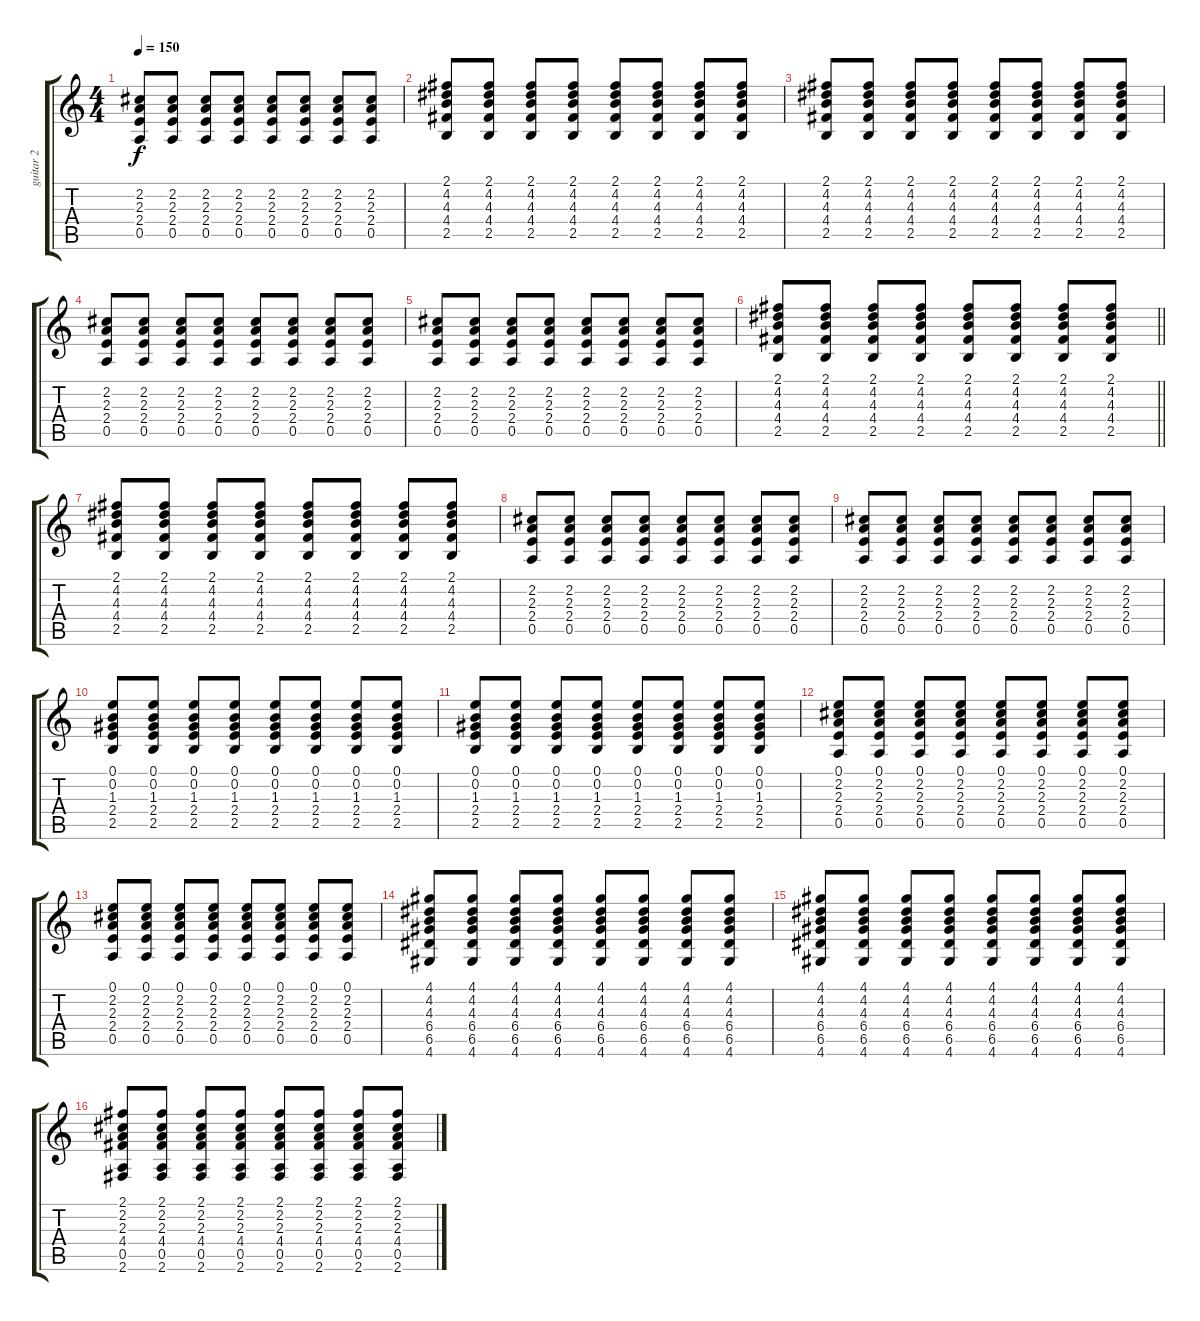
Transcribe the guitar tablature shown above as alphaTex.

\track ("guitar 2" "guitar 2") {instrument electricguitarclean}
\staff {score tabs}
\tuning (E4 B3 G3 D3 A2 E2) {hide}
\ts (4 4)
\tempo 150
\clef g2
\ks c
(2.2 2.3 2.4 0.5).8{dy f} (2.2 2.3 2.4 0.5).8 (2.2 2.3 2.4 0.5).8 (2.2 2.3 2.4 0.5).8 (2.2 2.3 2.4 0.5).8 (2.2 2.3 2.4 0.5).8 (2.2 2.3 2.4 0.5).8 (2.2 2.3 2.4 0.5).8 |
(2.1 4.2 4.3 4.4 2.5).8 (2.1 4.2 4.3 4.4 2.5).8 (2.1 4.2 4.3 4.4 2.5).8 (2.1 4.2 4.3 4.4 2.5).8 (2.1 4.2 4.3 4.4 2.5).8 (2.1 4.2 4.3 4.4 2.5).8 (2.1 4.2 4.3 4.4 2.5).8 (2.1 4.2 4.3 4.4 2.5).8 |
(2.1 4.2 4.3 4.4 2.5).8 (2.1 4.2 4.3 4.4 2.5).8 (2.1 4.2 4.3 4.4 2.5).8 (2.1 4.2 4.3 4.4 2.5).8 (2.1 4.2 4.3 4.4 2.5).8 (2.1 4.2 4.3 4.4 2.5).8 (2.1 4.2 4.3 4.4 2.5).8 (2.1 4.2 4.3 4.4 2.5).8 |
(2.2 2.3 2.4 0.5).8 (2.2 2.3 2.4 0.5).8 (2.2 2.3 2.4 0.5).8 (2.2 2.3 2.4 0.5).8 (2.2 2.3 2.4 0.5).8 (2.2 2.3 2.4 0.5).8 (2.2 2.3 2.4 0.5).8 (2.2 2.3 2.4 0.5).8 |
(2.2 2.3 2.4 0.5).8 (2.2 2.3 2.4 0.5).8 (2.2 2.3 2.4 0.5).8 (2.2 2.3 2.4 0.5).8 (2.2 2.3 2.4 0.5).8 (2.2 2.3 2.4 0.5).8 (2.2 2.3 2.4 0.5).8 (2.2 2.3 2.4 0.5).8 |
\barLineRight lightlight
(2.1 4.2 4.3 4.4 2.5).8 (2.1 4.2 4.3 4.4 2.5).8 (2.1 4.2 4.3 4.4 2.5).8 (2.1 4.2 4.3 4.4 2.5).8 (2.1 4.2 4.3 4.4 2.5).8 (2.1 4.2 4.3 4.4 2.5).8 (2.1 4.2 4.3 4.4 2.5).8 (2.1 4.2 4.3 4.4 2.5).8 |
(2.1 4.2 4.3 4.4 2.5).8 (2.1 4.2 4.3 4.4 2.5).8 (2.1 4.2 4.3 4.4 2.5).8 (2.1 4.2 4.3 4.4 2.5).8 (2.1 4.2 4.3 4.4 2.5).8 (2.1 4.2 4.3 4.4 2.5).8 (2.1 4.2 4.3 4.4 2.5).8 (2.1 4.2 4.3 4.4 2.5).8 |
(2.2 2.3 2.4 0.5).8 (2.2 2.3 2.4 0.5).8 (2.2 2.3 2.4 0.5).8 (2.2 2.3 2.4 0.5).8 (2.2 2.3 2.4 0.5).8 (2.2 2.3 2.4 0.5).8 (2.2 2.3 2.4 0.5).8 (2.2 2.3 2.4 0.5).8 |
(2.2 2.3 2.4 0.5).8 (2.2 2.3 2.4 0.5).8 (2.2 2.3 2.4 0.5).8 (2.2 2.3 2.4 0.5).8 (2.2 2.3 2.4 0.5).8 (2.2 2.3 2.4 0.5).8 (2.2 2.3 2.4 0.5).8 (2.2 2.3 2.4 0.5).8 |
(0.1 0.2 1.3 2.4 2.5).8 (0.1 0.2 1.3 2.4 2.5).8 (0.1 0.2 1.3 2.4 2.5).8 (0.1 0.2 1.3 2.4 2.5).8 (0.1 0.2 1.3 2.4 2.5).8 (0.1 0.2 1.3 2.4 2.5).8 (0.1 0.2 1.3 2.4 2.5).8 (0.1 0.2 1.3 2.4 2.5).8 |
(0.1 0.2 1.3 2.4 2.5).8 (0.1 0.2 1.3 2.4 2.5).8 (0.1 0.2 1.3 2.4 2.5).8 (0.1 0.2 1.3 2.4 2.5).8 (0.1 0.2 1.3 2.4 2.5).8 (0.1 0.2 1.3 2.4 2.5).8 (0.1 0.2 1.3 2.4 2.5).8 (0.1 0.2 1.3 2.4 2.5).8 |
(0.1 2.2 2.3 2.4 0.5).8 (0.1 2.2 2.3 2.4 0.5).8 (0.1 2.2 2.3 2.4 0.5).8 (0.1 2.2 2.3 2.4 0.5).8 (0.1 2.2 2.3 2.4 0.5).8 (0.1 2.2 2.3 2.4 0.5).8 (0.1 2.2 2.3 2.4 0.5).8 (0.1 2.2 2.3 2.4 0.5).8 |
(0.1 2.2 2.3 2.4 0.5).8 (0.1 2.2 2.3 2.4 0.5).8 (0.1 2.2 2.3 2.4 0.5).8 (0.1 2.2 2.3 2.4 0.5).8 (0.1 2.2 2.3 2.4 0.5).8 (0.1 2.2 2.3 2.4 0.5).8 (0.1 2.2 2.3 2.4 0.5).8 (0.1 2.2 2.3 2.4 0.5).8 |
(4.1 4.2 4.3 6.4 6.5 4.6).8 (4.1 4.2 4.3 6.4 6.5 4.6).8 (4.1 4.2 4.3 6.4 6.5 4.6).8 (4.1 4.2 4.3 6.4 6.5 4.6).8 (4.1 4.2 4.3 6.4 6.5 4.6).8 (4.1 4.2 4.3 6.4 6.5 4.6).8 (4.1 4.2 4.3 6.4 6.5 4.6).8 (4.1 4.2 4.3 6.4 6.5 4.6).8 |
(4.1 4.2 4.3 6.4 6.5 4.6).8 (4.1 4.2 4.3 6.4 6.5 4.6).8 (4.1 4.2 4.3 6.4 6.5 4.6).8 (4.1 4.2 4.3 6.4 6.5 4.6).8 (4.1 4.2 4.3 6.4 6.5 4.6).8 (4.1 4.2 4.3 6.4 6.5 4.6).8 (4.1 4.2 4.3 6.4 6.5 4.6).8 (4.1 4.2 4.3 6.4 6.5 4.6).8 |
(2.1 2.2 2.3 4.4 0.5 2.6).8 (2.1 2.2 2.3 4.4 0.5 2.6).8 (2.1 2.2 2.3 4.4 0.5 2.6).8 (2.1 2.2 2.3 4.4 0.5 2.6).8 (2.1 2.2 2.3 4.4 0.5 2.6).8 (2.1 2.2 2.3 4.4 0.5 2.6).8 (2.1 2.2 2.3 4.4 0.5 2.6).8 (2.1 2.2 2.3 4.4 0.5 2.6).8
